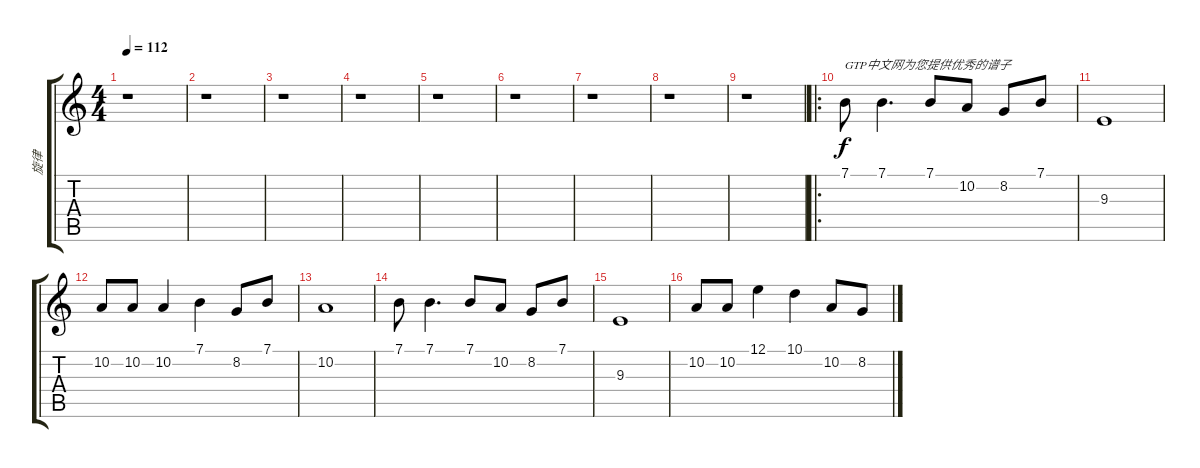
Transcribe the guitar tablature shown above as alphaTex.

\track ("旋律" "旋律") {instrument electricpiano1}
\staff {score tabs}
\tuning (E4 B3 G3 D3 A2 E2) {hide}
\ts (4 4)
\tempo 112
\clef g2
\ks c
r.1{dy f instrument electricpiano1} |
r.1 |
r.1 |
r.1 |
r.1 |
r.1 |
r.1 |
r.1 |
r.1 |
\ro
7.1.8{txt "GTP中文网为您提供优秀的谱子"} 7.1.4{d} 7.1.8 10.2.8 8.2.8 7.1.8 |
9.3.1 |
10.2.8 10.2.8 10.2.4 7.1.4 8.2.8 7.1.8 |
10.2.1 |
7.1.8 7.1.4{d} 7.1.8 10.2.8 8.2.8 7.1.8 |
9.3.1 |
10.2.8 10.2.8 12.1.4 10.1.4 10.2.8 8.2.8
